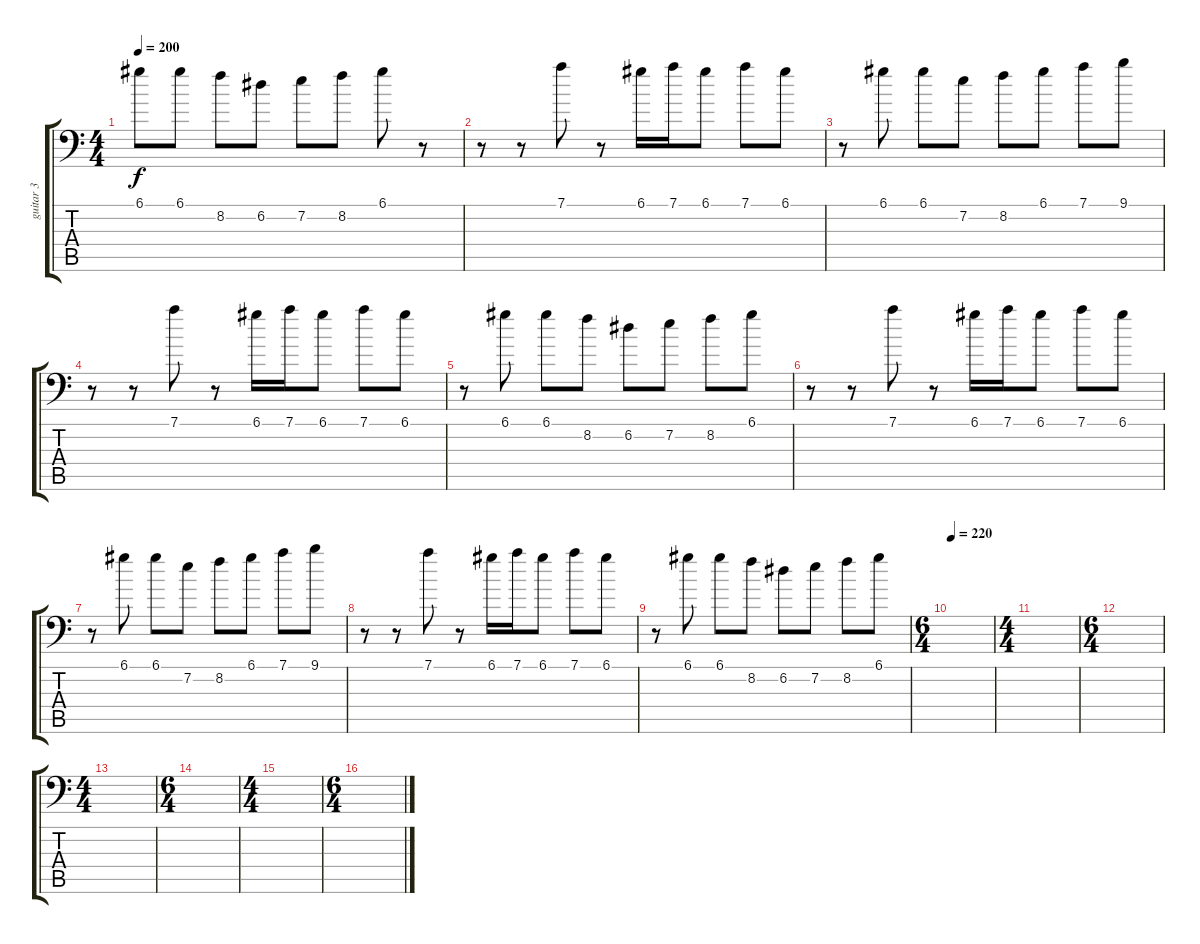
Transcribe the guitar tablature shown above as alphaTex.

\track ("guitar 3" "guitar 3") {instrument distortionguitar}
\staff {score tabs}
\tuning (D4 A3 F3 C3 G2 A1) {hide}
\ts (4 4)
\tempo 200
\clef f4
\ks c
6.1.8{dy f} 6.1.8 8.2.8 6.2.8 7.2.8 8.2.8 6.1.8 r.8 |
r.8 r.8 7.1.8 r.8 6.1.16 7.1.16 6.1.8 7.1.8 6.1.8 |
r.8 6.1.8 6.1.8 7.2.8 8.2.8 6.1.8 7.1.8 9.1.8 |
r.8 r.8 7.1.8 r.8 6.1.16 7.1.16 6.1.8 7.1.8 6.1.8 |
r.8 6.1.8 6.1.8 8.2.8 6.2.8 7.2.8 8.2.8 6.1.8 |
r.8 r.8 7.1.8 r.8 6.1.16 7.1.16 6.1.8 7.1.8 6.1.8 |
r.8 6.1.8 6.1.8 7.2.8 8.2.8 6.1.8 7.1.8 9.1.8 |
r.8 r.8 7.1.8 r.8 6.1.16 7.1.16 6.1.8 7.1.8 6.1.8 |
r.8 6.1.8 6.1.8 8.2.8 6.2.8 7.2.8 8.2.8 6.1.8 |
\ts (6 4)
\tempo 220
|
\ts (4 4)
|
\ts (6 4)
|
\ts (4 4)
|
\ts (6 4)
|
\ts (4 4)
|
\ts (6 4)
